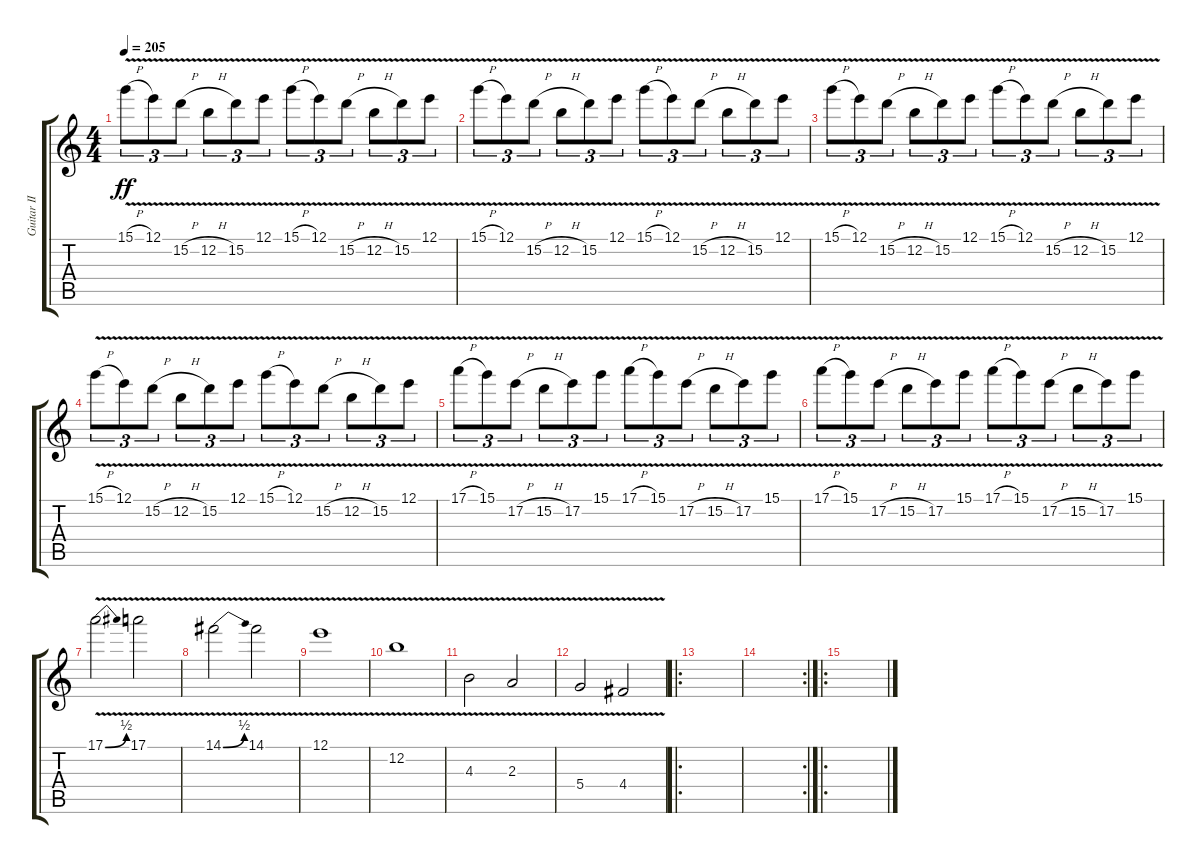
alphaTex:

\track ("Guitar II" "Guitar II") {instrument overdrivenguitar}
\staff {score tabs}
\tuning (E4 B3 G3 D3 A2 E2) {hide}
\ts (4 4)
\tempo 205
\clef g2
\ks c
15.1{v h}.8{tu (3 2) dy ff} 12.1{v}.8{tu (3 2)} 15.2{v h}.8{tu (3 2)} 12.2{v h}.8{tu (3 2)} 15.2{v}.8{tu (3 2)} 12.1{v}.8{tu (3 2)} 15.1{v h}.8{tu (3 2)} 12.1{v}.8{tu (3 2)} 15.2{v h}.8{tu (3 2)} 12.2{v h}.8{tu (3 2)} 15.2{v}.8{tu (3 2)} 12.1{v}.8{tu (3 2)} |
15.1{v h}.8{tu (3 2)} 12.1{v}.8{tu (3 2)} 15.2{v h}.8{tu (3 2)} 12.2{v h}.8{tu (3 2)} 15.2{v}.8{tu (3 2)} 12.1{v}.8{tu (3 2)} 15.1{v h}.8{tu (3 2)} 12.1{v}.8{tu (3 2)} 15.2{v h}.8{tu (3 2)} 12.2{v h}.8{tu (3 2)} 15.2{v}.8{tu (3 2)} 12.1{v}.8{tu (3 2)} |
15.1{v h}.8{tu (3 2)} 12.1{v}.8{tu (3 2)} 15.2{v h}.8{tu (3 2)} 12.2{v h}.8{tu (3 2)} 15.2{v}.8{tu (3 2)} 12.1{v}.8{tu (3 2)} 15.1{v h}.8{tu (3 2)} 12.1{v}.8{tu (3 2)} 15.2{v h}.8{tu (3 2)} 12.2{v h}.8{tu (3 2)} 15.2{v}.8{tu (3 2)} 12.1{v}.8{tu (3 2)} |
15.1{v h}.8{tu (3 2)} 12.1{v}.8{tu (3 2)} 15.2{v h}.8{tu (3 2)} 12.2{v h}.8{tu (3 2)} 15.2{v}.8{tu (3 2)} 12.1{v}.8{tu (3 2)} 15.1{v h}.8{tu (3 2)} 12.1{v}.8{tu (3 2)} 15.2{v h}.8{tu (3 2)} 12.2{v h}.8{tu (3 2)} 15.2{v}.8{tu (3 2)} 12.1{v}.8{tu (3 2)} |
17.1{v h}.8{tu (3 2)} 15.1{v}.8{tu (3 2)} 17.2{v h}.8{tu (3 2)} 15.2{v h}.8{tu (3 2)} 17.2{v}.8{tu (3 2)} 15.1{v}.8{tu (3 2)} 17.1{v h}.8{tu (3 2)} 15.1{v}.8{tu (3 2)} 17.2{v h}.8{tu (3 2)} 15.2{v h}.8{tu (3 2)} 17.2{v}.8{tu (3 2)} 15.1{v}.8{tu (3 2)} |
17.1{v h}.8{tu (3 2)} 15.1{v}.8{tu (3 2)} 17.2{v h}.8{tu (3 2)} 15.2{v h}.8{tu (3 2)} 17.2{v}.8{tu (3 2)} 15.1{v}.8{tu (3 2)} 17.1{v h}.8{tu (3 2)} 15.1{v}.8{tu (3 2)} 17.2{v h}.8{tu (3 2)} 15.2{v h}.8{tu (3 2)} 17.2{v}.8{tu (3 2)} 15.1{v}.8{tu (3 2)} |
17.1{be (bend 0 0 60 2) v}.2 17.1{v}.2 |
14.1{be (bend 0 0 60 2) v}.2 14.1{v}.2 |
12.1{v}.1 |
12.2{v}.1 |
4.3{v}.2 2.3{v}.2 |
5.4{v}.2 4.4{v}.2 |
\ro
|
\rc 2
|
\ro
